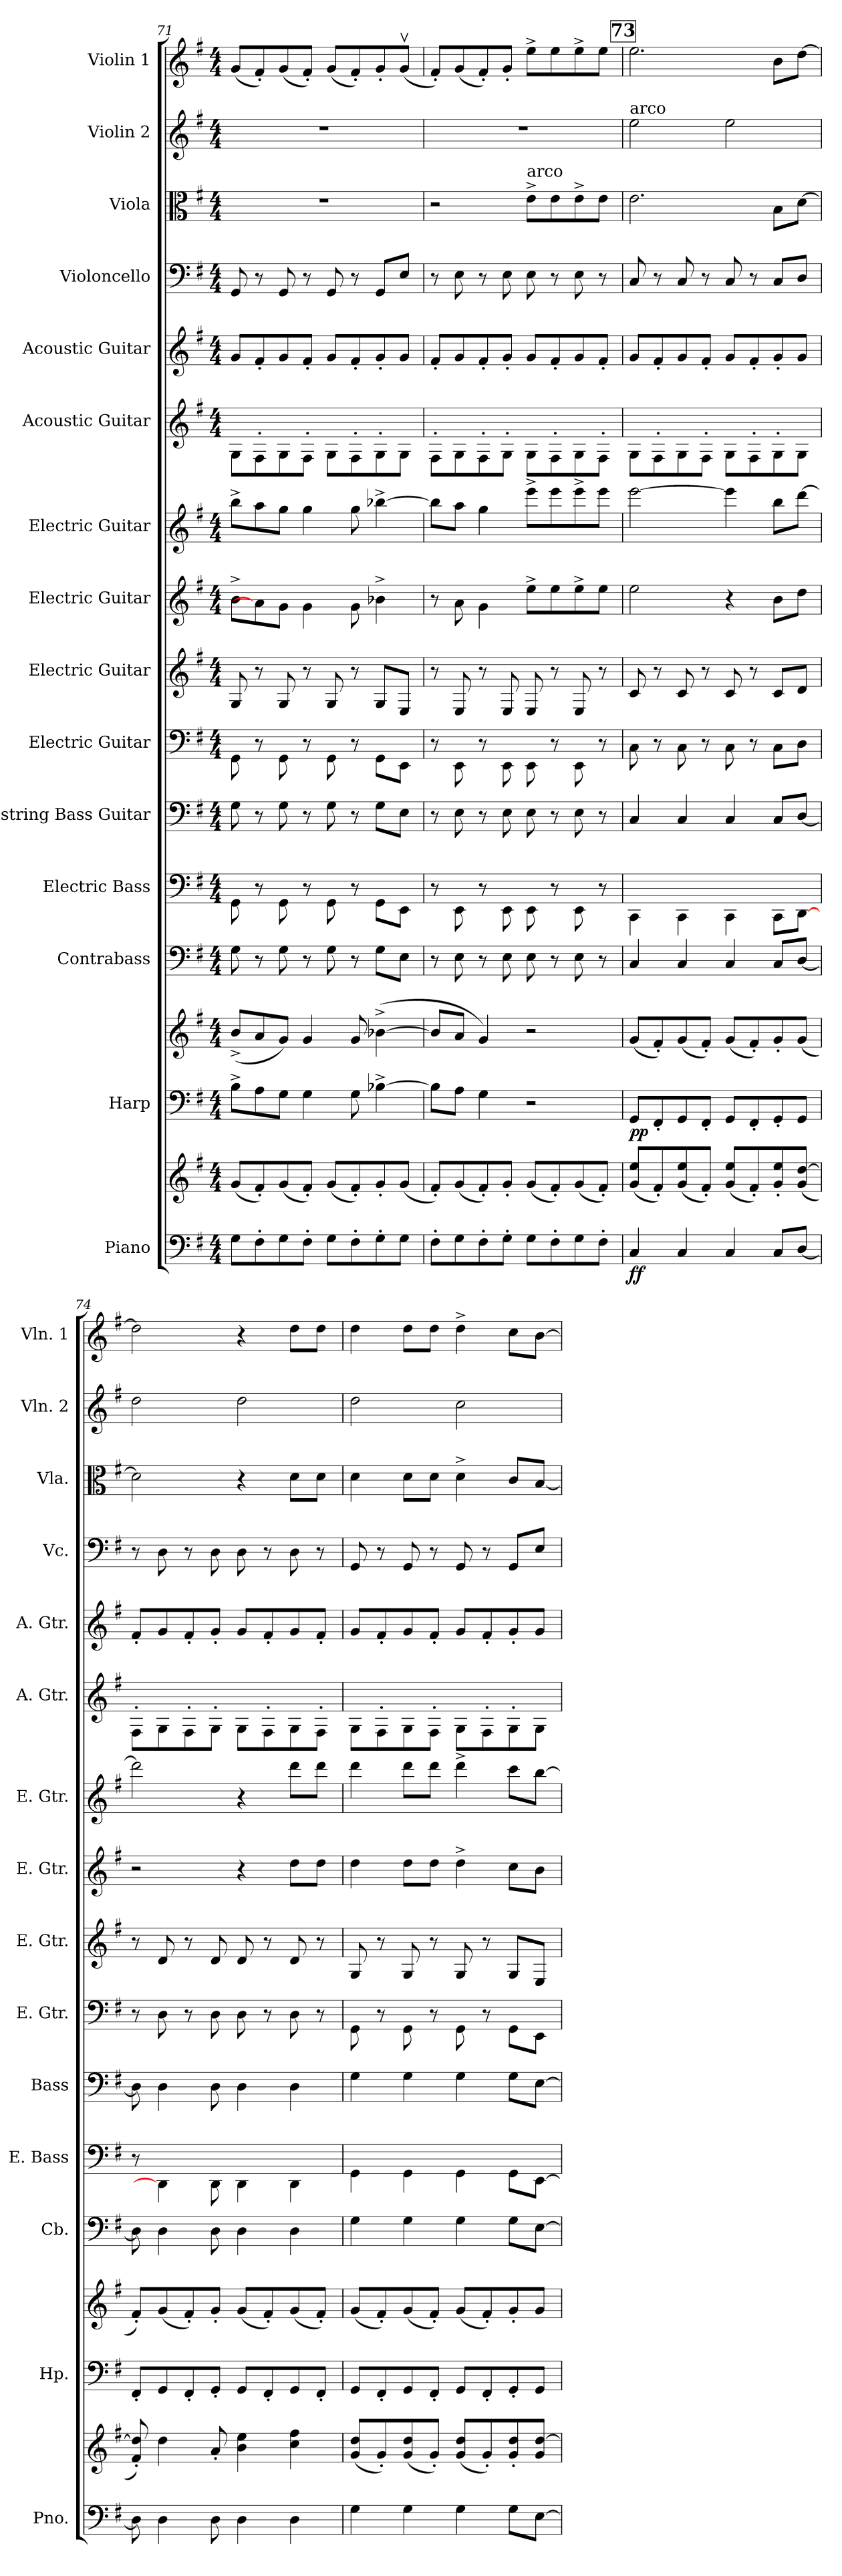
**kern	**kern	**dynam	**kern	**kern	**dynam	**kern	**kern	**kern	**kern	**kern	**kern	**kern	**kern	**kern	**kern	**kern	**kern	**kern
*part15	*part15	*part15	*part14	*part14	*part14	*part13	*part12	*part11	*part10	*part9	*part8	*part7	*part6	*part5	*part4	*part3	*part2	*part1
*staff17	*staff16	*staff16/17	*staff15	*staff14	*staff14/15	*staff13	*staff12	*staff11	*staff10	*staff9	*staff8	*staff7	*staff6	*staff5	*staff4	*staff3	*staff2	*staff1
*I"Piano	*	*	*I"Harp	*	*	*I"Contrabass	*I"Electric Bass	*I"4-string Bass Guitar	*I"Electric Guitar	*I"Electric Guitar	*I"Electric Guitar	*I"Electric Guitar	*I"Acoustic Guitar	*I"Acoustic Guitar	*I"Violoncello	*I"Viola	*I"Violin 2	*I"Violin 1
*I'Pno.	*	*	*I'Hp.	*	*	*I'Cb.	*I'E. Bass	*I'Bass	*I'E. Gtr.	*I'E. Gtr.	*I'E. Gtr.	*I'E. Gtr.	*I'A. Gtr.	*I'A. Gtr.	*I'Vc.	*I'Vla.	*I'Vln. 2	*I'Vln. 1
*clefF4	*clefG2	*	*clefF4	*clefG2	*	*clefF4	*	*clefF4	*	*clefG2	*	*clefG2	*	*clefG2	*clefF4	*clefC3	*clefG2	*clefG2
*	*	*	*	*	*	*ITrd7c12	*	*ITrd7c12	*	*ITrd7c12	*	*ITrd7c12	*	*ITrd7c12	*	*	*	*
*k[f#]	*k[f#]	*	*k[f#]	*k[f#]	*	*k[f#]	*k[f#]	*k[f#]	*k[f#]	*k[f#]	*k[f#]	*k[f#]	*k[f#]	*k[f#]	*k[f#]	*k[f#]	*k[f#]	*k[f#]
*G:	*G:	*	*G:	*G:	*	*G:	*G:	*G:	*G:	*G:	*G:	*G:	*G:	*G:	*G:	*G:	*G:	*G:
*M4/4	*M4/4	*	*M4/4	*M4/4	*	*M4/4	*M4/4	*M4/4	*M4/4	*M4/4	*M4/4	*M4/4	*M4/4	*M4/4	*M4/4	*M4/4	*M4/4	*M4/4
=71	=71	=71	=71	=71	=71	=71	=71	=71	=71	=71	=71	=71	=71	=71	=71	=71	=71	=71
8G\L	(<8g/L	.	8B^\L	(<8b^/L	.	8GG\	8GG\	8GG\	8GG\	8GG/	8b^\L	8b^\L	8G\L	8G/L	8GG/	1r	1r	(<8g/L
8F#'\	8f#'/)	.	8A\	8a/	.	8r	8r	8r	8r	8r	8a\]	8a\	8F#'\	8F#'/	8r	.	.	8f#'/)
8G\	(<8g/	.	8G\J	8g/J)	.	8GG\	8GG\	8GG\	8GG\	8GG/	8g\J	8g\J	8G\	8G/	8GG/	.	.	(<8g/
8F#'\J	8f#'/J)	.	4G\	4g/	.	8r	8r	8r	8r	8r	4g\	4g\	8F#'\J	8F#'/J	8r	.	.	8f#'/J)
8G\L	(<8g/L	.	.	.	.	8GG\	8GG\	8GG\	8GG\	8GG/	.	.	8G\L	8G/L	8GG/	.	.	(<8g/L
8F#'\	8f#'/)	.	8G\	8g/	.	8r	8r	8r	8r	8r	8g\	8g\	8F#'\	8F#'/	8r	.	.	8f#'/)
8G'\	8g'/	.	[4B-X^\	(>[4b-X^\	.	8GG\L	8GG\L	8GG\L	8GG\L	8GG/L	4b-^\	[4b-X^\	8G'\	8G'/	8GG/L	.	.	8g'/
8G\J	(<8g/J	.	.	.	.	8EE\J	8EE\J	8EE\J	8EE\J	8EE/J	.	.	8G\J	8G/J	8E/J	.	.	(<8gv/J
=72	=72	=72	=72	=72	=72	=72	=72	=72	=72	=72	=72	=72	=72	=72	=72	=72	=72	=72
8F#'\L	8f#'/L)	.	8B-\L]	8b-/L]	.	8r	8r	8r	8r	8r	8r	8b-\L]	8F#'\L	8F#'/L	8r	2r	1r	8f#'/L)
8G\	(<8g/	.	8A\J	8a/J	.	8EE\	8EE\	8EE\	8EE\	8EE/	8a\	8a\J	8G\	8G/	8E\	.	.	(<8g/
8F#'\	8f#'/)	.	4G\	4g/)	.	8r	8r	8r	8r	8r	4g\	4g\	8F#'\	8F#'/	8r	.	.	8f#'/)
8G'\J	8g'/J	.	.	.	.	8EE\	8EE\	8EE\	8EE\	8EE/	.	.	8G'\J	8G'/J	8E\	.	.	8g'/J
!	!	!	!	!	!	!	!	!	!	!	!	!	!	!	!	!LO:TX:a:t=arco	!	!
8G\L	(<8g/L	.	2r	2r	.	8EE\	8EE\	8EE\	8EE\	8EE/	8ee^\L	8ee^\L	8G\L	8G/L	8E\	8e^\L	.	8ee^\L
8F#'\	8f#'/)	.	.	.	.	8r	8r	8r	8r	8r	8ee\	8ee\	8F#'\	8F#'/	8r	8e\	.	8ee\
8G\	(<8g/	.	.	.	.	8EE\	8EE\	8EE\	8EE\	8EE/	8ee^\	8ee^\	8G\	8G/	8E\	8e^\	.	8ee^\
8F#'\J	8f#'/J)	.	.	.	.	8r	8r	8r	8r	8r	8ee\J	8ee\J	8F#'\J	8F#'/J	8r	8e\J	.	8ee\J
!!LO:REH:place=s1:a:B:t=73
=73	=73	=73	=73	=73	=73	=73	=73	=73	=73	=73	=73	=73	=73	=73	=73	=73	=73	=73
!	!	!	!	!	!	!	!	!	!	!	!	!	!	!	!	!	!LO:TX:a:t=arco	!
!	!	!LO:DY:b=2	!	!	!	!	!	!	!	!	!	!	!	!	!	!	!	!
!	!	!LO:DY:n=1:b	!	!	!LO:DY:b=2	!	!	!	!	!	!	!	!	!	!	!	!	!
!	!	!	!	!	!LO:DY:n=1:b	!	!	!	!	!	!	!	!	!	!	!	!	!
4C/	(<8g/ 8ee/L	f f	8GG/L	(<8g/L	p p	4CC/	4CC\	4CC/	8C\	8C/	2ee\	[2ee\	8G\L	8G/L	8C/	2.e\	2ee\	2.ee\
.	8f#'/)	.	8FF#'/	8f#'/)	.	.	.	.	8r	8r	.	.	8F#'\	8F#'/	8r	.	.	.
4C/	(<8g/ 8ee/	.	8GG/	(<8g/	.	4CC/	4CC\	4CC/	8C\	8C/	.	.	8G\	8G/	8C/	.	.	.
.	8f#'/J)	.	8FF#'/J	8f#'/J)	.	.	.	.	8r	8r	.	.	8F#'\J	8F#'/J	8r	.	.	.
4C/	(<8g/ 8ee/L	.	8GG/L	(<8g/L	.	4CC/	4CC\	4CC/	8C\	8C/	4r	4ee\]	8G\L	8G/L	8C/	.	2ee\	.
.	8f#'/)	.	8FF#'/	8f#'/)	.	.	.	.	8r	8r	.	.	8F#'\	8F#'/	8r	.	.	.
8C/L	8g/' 8ee/'	.	8GG'/	8g'/	.	8CC/L	8CC\L	8CC/L	8C\L	8C/L	8b\L	8b\L	8G'\	8G'/	8C/L	8B\L	.	8b\L
[8D/J	(>8g/ [8dd/J	.	8GG/J	(<8g/J	.	[8DD/J	[8DD\J	[8DD/J	8D\J	8D/J	8dd\J	[8dd\J	8G\J	8G/J	8D/J	[8d\J	.	[8dd\J
=74	=74	=74	=74	=74	=74	=74	=74	=74	=74	=74	=74	=74	=74	=74	=74	=74	=74	=74
8D\]	8f#/' 8dd/]')	.	8FF#'/L	8f#'/L)	.	8DD\]	8r	8DD\]	8r	8r	2r	2dd\]	8F#'\L	8F#'/L	8r	2d\]	2dd\	2dd\]
4D\	4dd\	.	8GG/	(<8g/	.	4DD\	4DD\]	4DD\	8D\	8D/	.	.	8G\	8G/	8D\	.	.	.
.	.	.	8FF#'/	8f#'/)	.	.	.	.	8r	8r	.	.	8F#'\	8F#'/	8r	.	.	.
8D\	8a'/	.	8GG'/J	8g'/J	.	8DD\	8DD\	8DD\	8D\	8D/	.	.	8G'\J	8G'/J	8D\	.	.	.
4D\	4b\ 4ee\	.	8GG/L	(<8g/L	.	4DD\	4DD\	4DD\	8D\	8D/	4r	4r	8G\L	8G/L	8D\	4r	2dd\	4r
.	.	.	8FF#'/	8f#'/)	.	.	.	.	8r	8r	.	.	8F#'\	8F#'/	8r	.	.	.
4D\	4cc\ 4ff#\	.	8GG/	(<8g/	.	4DD\	4DD\	4DD\	8D\	8D/	8dd\L	8dd\L	8G\	8G/	8D\	8d\L	.	8dd\L
.	.	.	8FF#'/J	8f#'/J)	.	.	.	.	8r	8r	8dd\J	8dd\J	8F#'\J	8F#'/J	8r	8d\J	.	8dd\J
=75	=75	=75	=75	=75	=75	=75	=75	=75	=75	=75	=75	=75	=75	=75	=75	=75	=75	=75
4G\	(<8g/ 8dd/L	.	8GG/L	(<8g/L	.	4GG\	4GG\	4GG\	8GG\	8GG/	4dd\	4dd\	8G\L	8G/L	8GG/	4d\	2dd\	4dd\
.	8g'/)	.	8FF#'/	8f#'/)	.	.	.	.	8r	8r	.	.	8F#'\	8F#'/	8r	.	.	.
4G\	(<8g/ 8dd/	.	8GG/	(<8g/	.	4GG\	4GG\	4GG\	8GG\	8GG/	8dd\L	8dd\L	8G\	8G/	8GG/	8d\L	.	8dd\L
.	8g'/J)	.	8FF#'/J	8f#'/J)	.	.	.	.	8r	8r	8dd\J	8dd\J	8F#'\J	8F#'/J	8r	8d\J	.	8dd\J
4G\	(<8g/ 8dd/L	.	8GG/L	(<8g/L	.	4GG\	4GG\	4GG\	8GG\	8GG/	4dd^\	4dd^\	8G\L	8G/L	8GG/	4d^\	2cc\	4dd^\
.	8g'/)	.	8FF#'/	8f#'/)	.	.	.	.	8r	8r	.	.	8F#'\	8F#'/	8r	.	.	.
8G\L	8g/' 8dd/'	.	8GG'/	8g'/	.	8GG\L	8GG\L	8GG\L	8GG\L	8GG/L	8cc\L	8cc\L	8G'\	8G'/	8GG/L	8c/L	.	8cc\L
[8E\J	8g/ [8dd/J	.	8GG/J	8g/J	.	[8EE\J	[8EE\J	[8EE\J	8EE\J	8EE/J	8b\J	[8b\J	8G\J	8G/J	8E/J	[8B/J	.	[8b\J
=	=	=	=	=	=	=	=	=	=	=	=	=	=	=	=	=	=	=
*-	*-	*-	*-	*-	*-	*-	*-	*-	*-	*-	*-	*-	*-	*-	*-	*-	*-	*-
